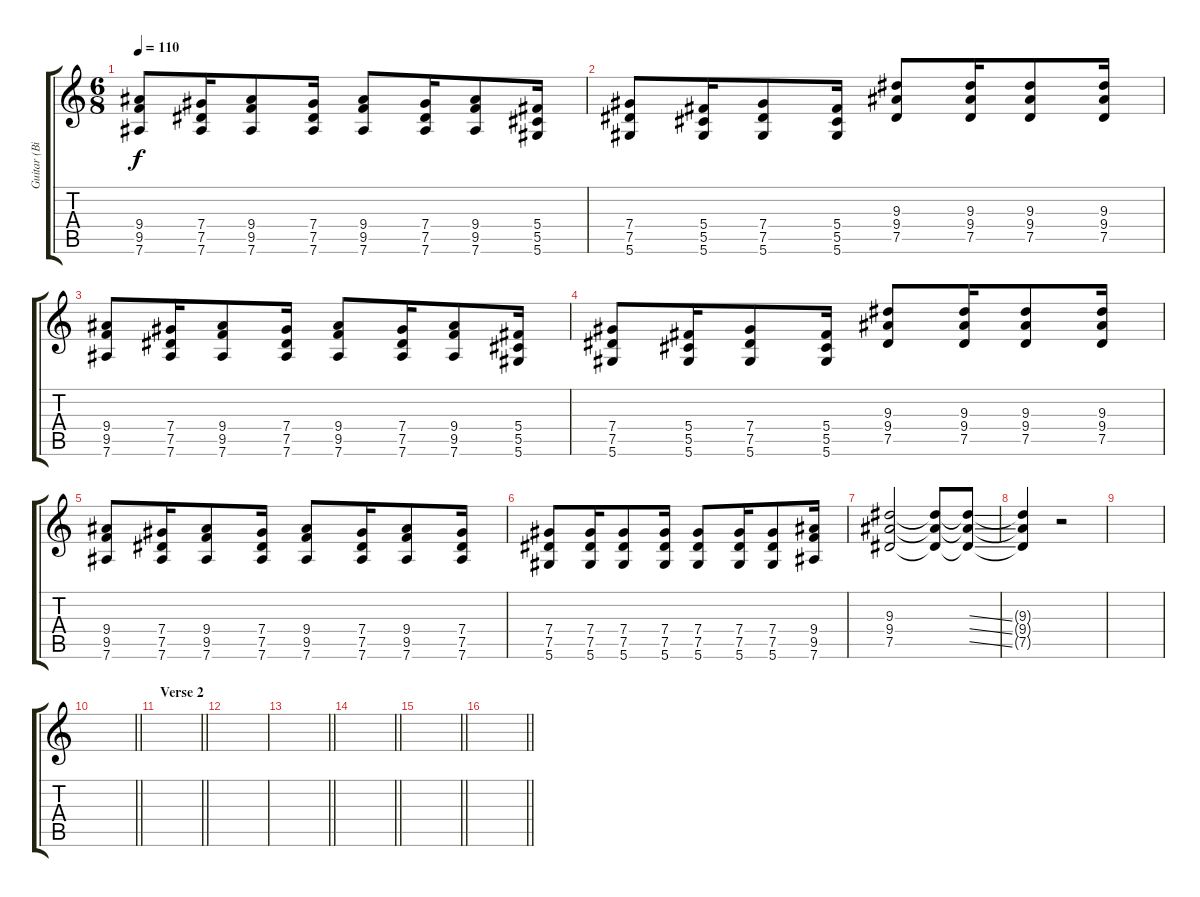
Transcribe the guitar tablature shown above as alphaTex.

\track ("Guitar (Billie Joe Armstrong)" "Guitar (Bi") {instrument distortionguitar}
\staff {score tabs}
\tuning (Eb4 Bb3 Gb3 Db3 Ab2 Eb2) {hide}
\ts (6 8)
\tempo 110
\clef g2
\ks c
(9.4 9.5 7.6).8{dy f} (7.4 7.5 7.6).16 (9.4 9.5 7.6).8 (7.4 7.5 7.6).16 (9.4 9.5 7.6).8 (7.4 7.5 7.6).16 (9.4 9.5 7.6).8 (5.4 5.5 5.6).16 |
(7.4 7.5 5.6).8 (5.4 5.5 5.6).16 (7.4 7.5 5.6).8 (5.4 5.5 5.6).16 (9.3 9.4 7.5).8 (9.3 9.4 7.5).16 (9.3 9.4 7.5).8 (9.3 9.4 7.5).16 |
(9.4 9.5 7.6).8 (7.4 7.5 7.6).16 (9.4 9.5 7.6).8 (7.4 7.5 7.6).16 (9.4 9.5 7.6).8 (7.4 7.5 7.6).16 (9.4 9.5 7.6).8 (5.4 5.5 5.6).16 |
(7.4 7.5 5.6).8 (5.4 5.5 5.6).16 (7.4 7.5 5.6).8 (5.4 5.5 5.6).16 (9.3 9.4 7.5).8 (9.3 9.4 7.5).16 (9.3 9.4 7.5).8 (9.3 9.4 7.5).16 |
(9.4 9.5 7.6).8 (7.4 7.5 7.6).16 (9.4 9.5 7.6).8 (7.4 7.5 7.6).16 (9.4 9.5 7.6).8 (7.4 7.5 7.6).16 (9.4 9.5 7.6).8 (7.4 7.5 7.6).16 |
(7.4 7.5 5.6).8 (7.4 7.5 5.6).16 (7.4 7.5 5.6).8 (7.4 7.5 5.6).16 (7.4 7.5 5.6).8 (7.4 7.5 5.6).16 (7.4 7.5 5.6).8 (9.4 9.5 7.6).16 |
(9.3 9.4 7.5).2 (9.3{t} 9.4{t} 7.5{t}).8 (9.3{ss t} 9.4{ss t} 7.5{ss t}).8 |
(9.3{t} 9.4{t} 7.5{t}).4 r.2 |
|
\barLineRight lightlight
|
\section ("" "Verse 2")
\barLineRight lightlight
|
|
\barLineRight lightlight
|
\barLineRight lightlight
|
\barLineRight lightlight
|
\barLineRight lightlight
